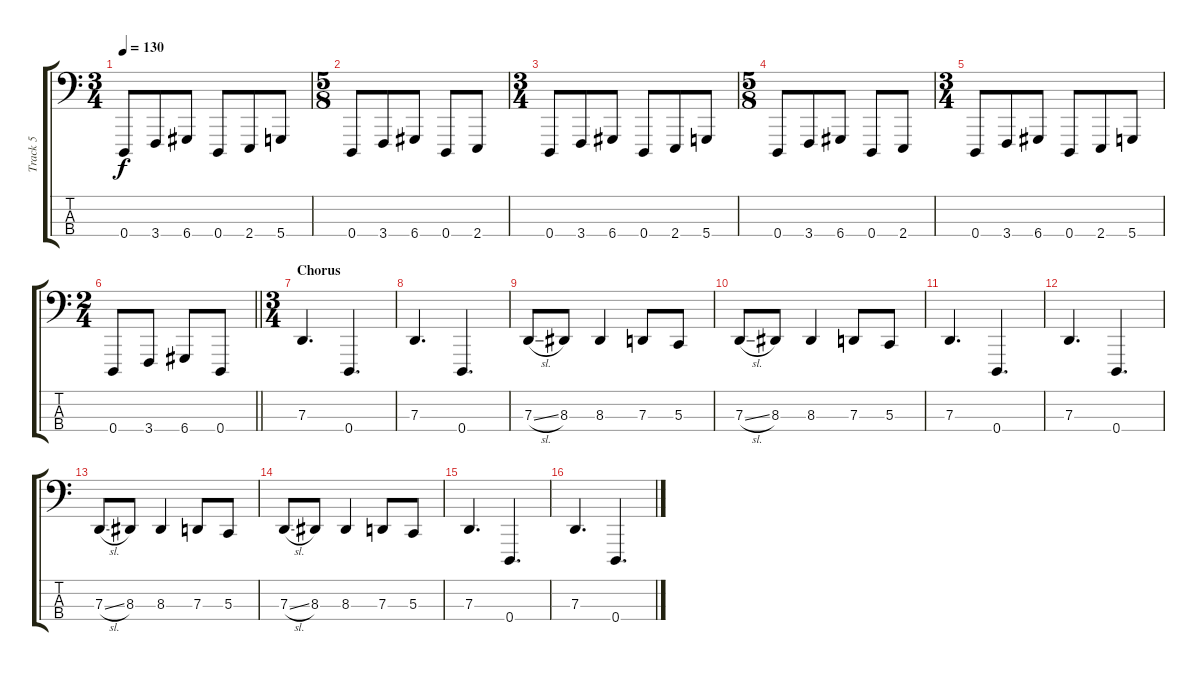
\track ("Track 5" "Track 5") {instrument lead8bassandlead}
\staff {score tabs}
\tuning (F2 C2 G1 D1) {hide}
\ts (3 4)
\section ("" "")
\tempo 130
\clef f4
\ks c
0.4.8{dy f} 3.4.8{beam merge} 6.4.8{beam split} 0.4.8{beam merge} 2.4.8{beam merge} 5.4.8 |
\ts (5 8)
0.4.8 3.4.8{beam merge} 6.4.8 0.4.8 2.4.8 |
\ts (3 4)
0.4.8 3.4.8{beam merge} 6.4.8{beam split} 0.4.8{beam merge} 2.4.8{beam merge} 5.4.8 |
\ts (5 8)
0.4.8 3.4.8{beam merge} 6.4.8 0.4.8 2.4.8 |
\ts (3 4)
0.4.8 3.4.8{beam merge} 6.4.8{beam split} 0.4.8{beam merge} 2.4.8{beam merge} 5.4.8 |
\ts (2 4)
\barLineRight lightlight
0.4.8 3.4.8 6.4.8 0.4.8 |
\ts (3 4)
\section ("" "Chorus")
7.3.4{d} 0.4.4{d} |
7.3.4{d} 0.4.4{d} |
7.3{sl}.8 8.3.8 8.3.4 7.3.8 5.3.8 |
7.3{sl}.8 8.3.8 8.3.4 7.3.8 5.3.8 |
7.3.4{d} 0.4.4{d} |
7.3.4{d} 0.4.4{d} |
7.3{sl}.8 8.3.8 8.3.4 7.3.8 5.3.8 |
7.3{sl}.8 8.3.8 8.3.4 7.3.8 5.3.8 |
7.3.4{d} 0.4.4{d} |
7.3.4{d} 0.4.4{d}
